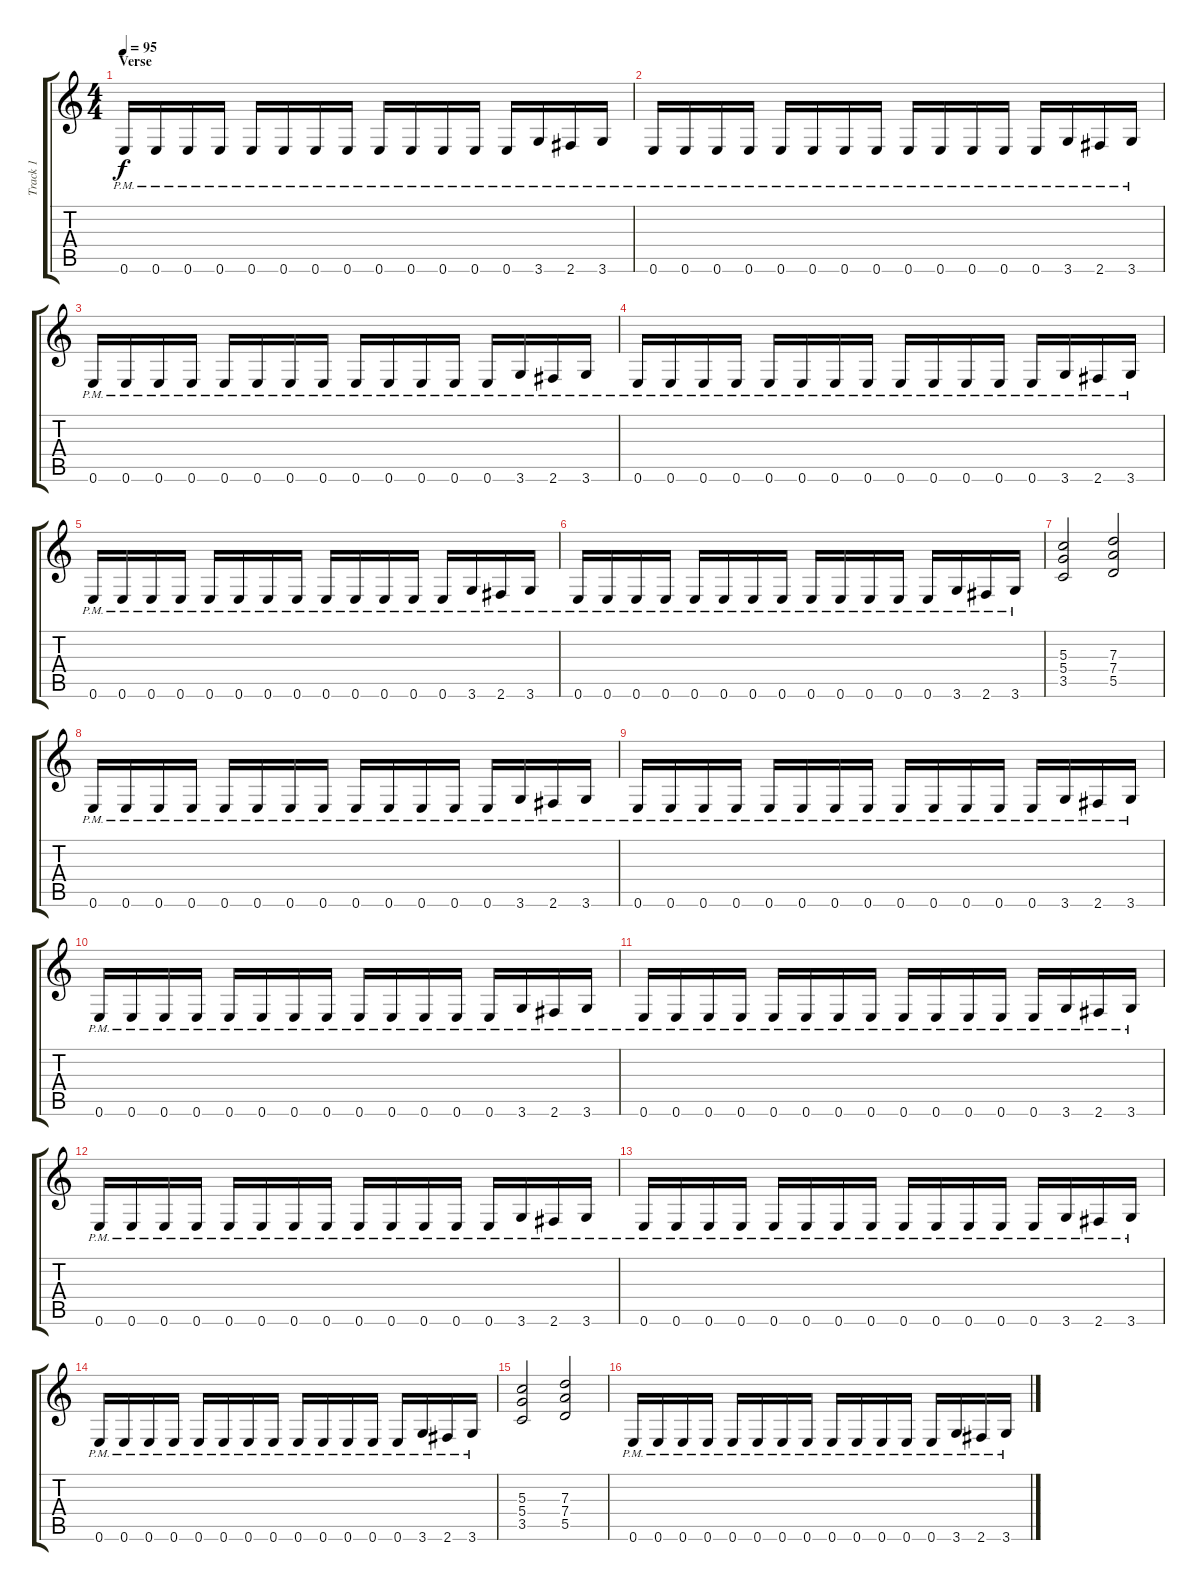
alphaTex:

\track ("Track 1" "Track 1") {instrument electricguitarclean}
\staff {score tabs}
\tuning (E4 B3 G3 D3 A2 E2) {hide}
\ts (4 4)
\section ("" "Verse")
\tempo 95
\clef g2
\ks c
0.6{pm}.16{dy f} 0.6{pm}.16 0.6{pm}.16 0.6{pm}.16 0.6{pm}.16 0.6{pm}.16 0.6{pm}.16 0.6{pm}.16 0.6{pm}.16 0.6{pm}.16 0.6{pm}.16 0.6{pm}.16 0.6{pm}.16 3.6{pm}.16 2.6{pm}.16 3.6{pm}.16 |
0.6{pm}.16 0.6{pm}.16 0.6{pm}.16 0.6{pm}.16 0.6{pm}.16 0.6{pm}.16 0.6{pm}.16 0.6{pm}.16 0.6{pm}.16 0.6{pm}.16 0.6{pm}.16 0.6{pm}.16 0.6{pm}.16 3.6{pm}.16 2.6{pm}.16 3.6{pm}.16 |
0.6{pm}.16 0.6{pm}.16 0.6{pm}.16 0.6{pm}.16 0.6{pm}.16 0.6{pm}.16 0.6{pm}.16 0.6{pm}.16 0.6{pm}.16 0.6{pm}.16 0.6{pm}.16 0.6{pm}.16 0.6{pm}.16 3.6{pm}.16 2.6{pm}.16 3.6{pm}.16 |
0.6{pm}.16 0.6{pm}.16 0.6{pm}.16 0.6{pm}.16 0.6{pm}.16 0.6{pm}.16 0.6{pm}.16 0.6{pm}.16 0.6{pm}.16 0.6{pm}.16 0.6{pm}.16 0.6{pm}.16 0.6{pm}.16 3.6{pm}.16 2.6{pm}.16 3.6{pm}.16 |
0.6{pm}.16 0.6{pm}.16 0.6{pm}.16 0.6{pm}.16 0.6{pm}.16 0.6{pm}.16 0.6{pm}.16 0.6{pm}.16 0.6{pm}.16 0.6{pm}.16 0.6{pm}.16 0.6{pm}.16 0.6{pm}.16 3.6{pm}.16 2.6{pm}.16 3.6{pm}.16 |
0.6{pm}.16 0.6{pm}.16 0.6{pm}.16 0.6{pm}.16 0.6{pm}.16 0.6{pm}.16 0.6{pm}.16 0.6{pm}.16 0.6{pm}.16 0.6{pm}.16 0.6{pm}.16 0.6{pm}.16 0.6{pm}.16 3.6{pm}.16 2.6{pm}.16 3.6{pm}.16 |
(5.3 5.4 3.5).2 (7.3 7.4 5.5).2 |
0.6{pm}.16 0.6{pm}.16 0.6{pm}.16 0.6{pm}.16 0.6{pm}.16 0.6{pm}.16 0.6{pm}.16 0.6{pm}.16 0.6{pm}.16 0.6{pm}.16 0.6{pm}.16 0.6{pm}.16 0.6{pm}.16 3.6{pm}.16 2.6{pm}.16 3.6{pm}.16 |
0.6{pm}.16 0.6{pm}.16 0.6{pm}.16 0.6{pm}.16 0.6{pm}.16 0.6{pm}.16 0.6{pm}.16 0.6{pm}.16 0.6{pm}.16 0.6{pm}.16 0.6{pm}.16 0.6{pm}.16 0.6{pm}.16 3.6{pm}.16 2.6{pm}.16 3.6{pm}.16 |
0.6{pm}.16 0.6{pm}.16 0.6{pm}.16 0.6{pm}.16 0.6{pm}.16 0.6{pm}.16 0.6{pm}.16 0.6{pm}.16 0.6{pm}.16 0.6{pm}.16 0.6{pm}.16 0.6{pm}.16 0.6{pm}.16 3.6{pm}.16 2.6{pm}.16 3.6{pm}.16 |
0.6{pm}.16 0.6{pm}.16 0.6{pm}.16 0.6{pm}.16 0.6{pm}.16 0.6{pm}.16 0.6{pm}.16 0.6{pm}.16 0.6{pm}.16 0.6{pm}.16 0.6{pm}.16 0.6{pm}.16 0.6{pm}.16 3.6{pm}.16 2.6{pm}.16 3.6{pm}.16 |
0.6{pm}.16 0.6{pm}.16 0.6{pm}.16 0.6{pm}.16 0.6{pm}.16 0.6{pm}.16 0.6{pm}.16 0.6{pm}.16 0.6{pm}.16 0.6{pm}.16 0.6{pm}.16 0.6{pm}.16 0.6{pm}.16 3.6{pm}.16 2.6{pm}.16 3.6{pm}.16 |
0.6{pm}.16 0.6{pm}.16 0.6{pm}.16 0.6{pm}.16 0.6{pm}.16 0.6{pm}.16 0.6{pm}.16 0.6{pm}.16 0.6{pm}.16 0.6{pm}.16 0.6{pm}.16 0.6{pm}.16 0.6{pm}.16 3.6{pm}.16 2.6{pm}.16 3.6{pm}.16 |
0.6{pm}.16 0.6{pm}.16 0.6{pm}.16 0.6{pm}.16 0.6{pm}.16 0.6{pm}.16 0.6{pm}.16 0.6{pm}.16 0.6{pm}.16 0.6{pm}.16 0.6{pm}.16 0.6{pm}.16 0.6{pm}.16 3.6{pm}.16 2.6{pm}.16 3.6{pm}.16 |
(5.3 5.4 3.5).2 (7.3 7.4 5.5).2 |
0.6{pm}.16 0.6{pm}.16 0.6{pm}.16 0.6{pm}.16 0.6{pm}.16 0.6{pm}.16 0.6{pm}.16 0.6{pm}.16 0.6{pm}.16 0.6{pm}.16 0.6{pm}.16 0.6{pm}.16 0.6{pm}.16 3.6{pm}.16 2.6{pm}.16 3.6{pm}.16
